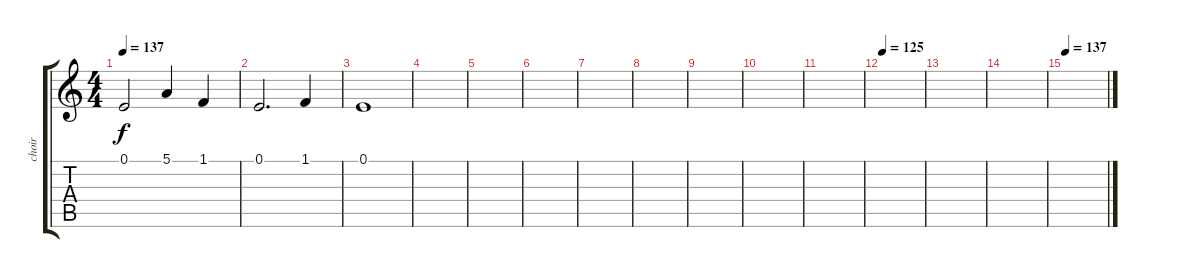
\track ("choir" "choir") {instrument voiceoohs}
\staff {score tabs}
\tuning (E4 B3 G3 D3 A2 E2) {hide}
\ts (4 4)
\tempo 137
\clef g2
\ks c
0.1.2{dy f} 5.1.4 1.1.4 |
0.1.2{d} 1.1.4 |
0.1.1 |
|
|
|
|
|
|
|
|
\tempo 125
|
|
|
\tempo 137
